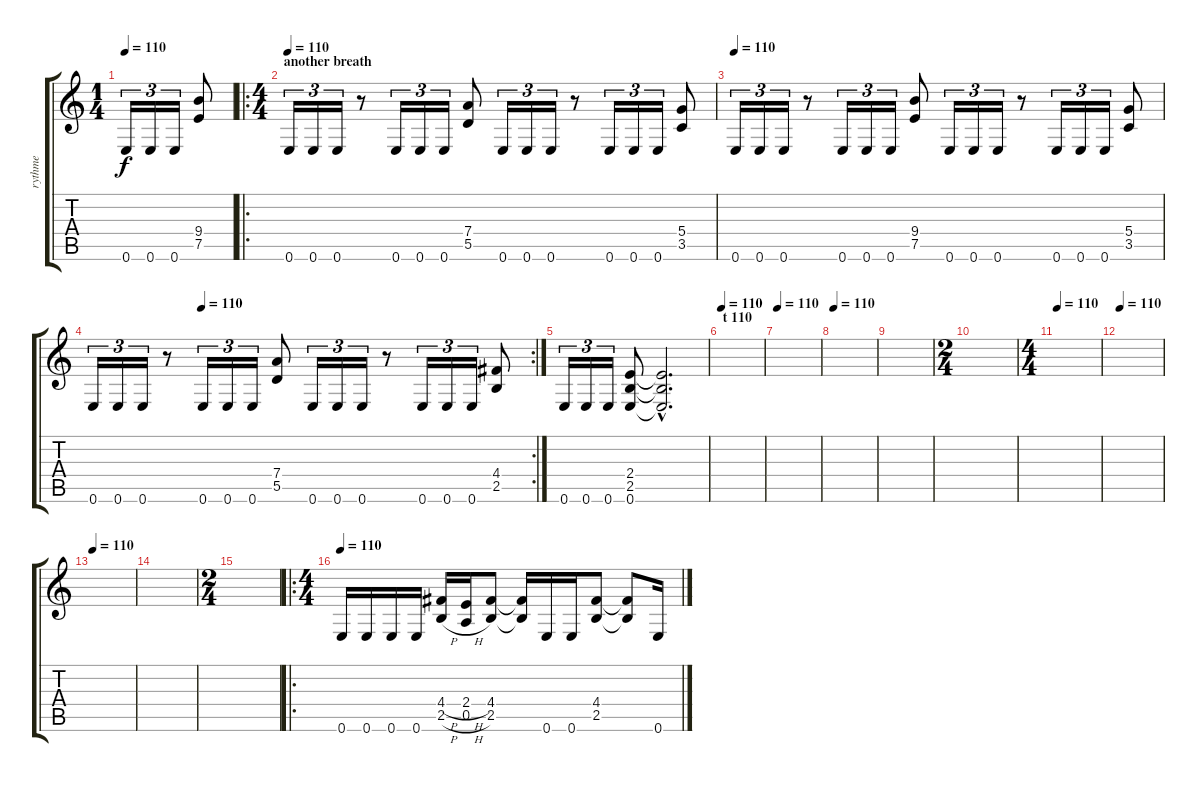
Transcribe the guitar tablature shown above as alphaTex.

\track ("rythme" "rythme") {instrument distortionguitar}
\staff {score tabs}
\tuning (E4 B3 G3 D3 A2 E2) {hide}
\ts (1 4)
\tempo 110
\clef g2
\ks c
0.6.16{tu (3 2) dy f} 0.6.16{tu (3 2)} 0.6.16{tu (3 2)} (9.4 7.5).8 |
\ro
\ts (4 4)
\section ("" "another breath")
\tempo 110
0.6.16{tu (3 2)} 0.6.16{tu (3 2)} 0.6.16{tu (3 2)} r.8 0.6.16{tu (3 2)} 0.6.16{tu (3 2)} 0.6.16{tu (3 2)} (7.4 5.5).8 0.6.16{tu (3 2)} 0.6.16{tu (3 2)} 0.6.16{tu (3 2)} r.8 0.6.16{tu (3 2)} 0.6.16{tu (3 2)} 0.6.16{tu (3 2)} (5.4 3.5).8 |
\tempo 110
0.6.16{tu (3 2)} 0.6.16{tu (3 2)} 0.6.16{tu (3 2)} r.8 0.6.16{tu (3 2)} 0.6.16{tu (3 2)} 0.6.16{tu (3 2)} (9.4 7.5).8 0.6.16{tu (3 2)} 0.6.16{tu (3 2)} 0.6.16{tu (3 2)} r.8 0.6.16{tu (3 2)} 0.6.16{tu (3 2)} 0.6.16{tu (3 2)} (5.4 3.5).8 |
\rc 2
\tempo (110 0.25)
0.6.16{tu (3 2)} 0.6.16{tu (3 2)} 0.6.16{tu (3 2)} r.8 0.6.16{tu (3 2)} 0.6.16{tu (3 2)} 0.6.16{tu (3 2)} (7.4 5.5).8 0.6.16{tu (3 2)} 0.6.16{tu (3 2)} 0.6.16{tu (3 2)} r.8 0.6.16{tu (3 2)} 0.6.16{tu (3 2)} 0.6.16{tu (3 2)} (4.4 2.5).8 |
0.6.16{tu (3 2)} 0.6.16{tu (3 2)} 0.6.16{tu (3 2)} (2.4 2.5 0.6).8 (2.4{hac t} 2.5{hac t} 0.6{hac t}).2{d} |
\section ("" "t 110")
\tempo 110
|
\tempo 110
|
\tempo 110
|
|
\ts (2 4)
|
\ts (4 4)
\section ("" "")
\tempo 110
|
\tempo 110
|
\tempo 110
|
|
\ts (2 4)
|
\ro
\ts (4 4)
\tempo 110
0.6.16 0.6.16 0.6.16 0.6.16 (4.4{h} 2.5{h}).16 (2.4{h} 0.5{h}).16 (4.4 2.5).8 (4.4{t} 2.5{t}).16 0.6.16 0.6.16 (4.4 2.5).8 (4.4{t} 2.5{t}).8 0.6.16
